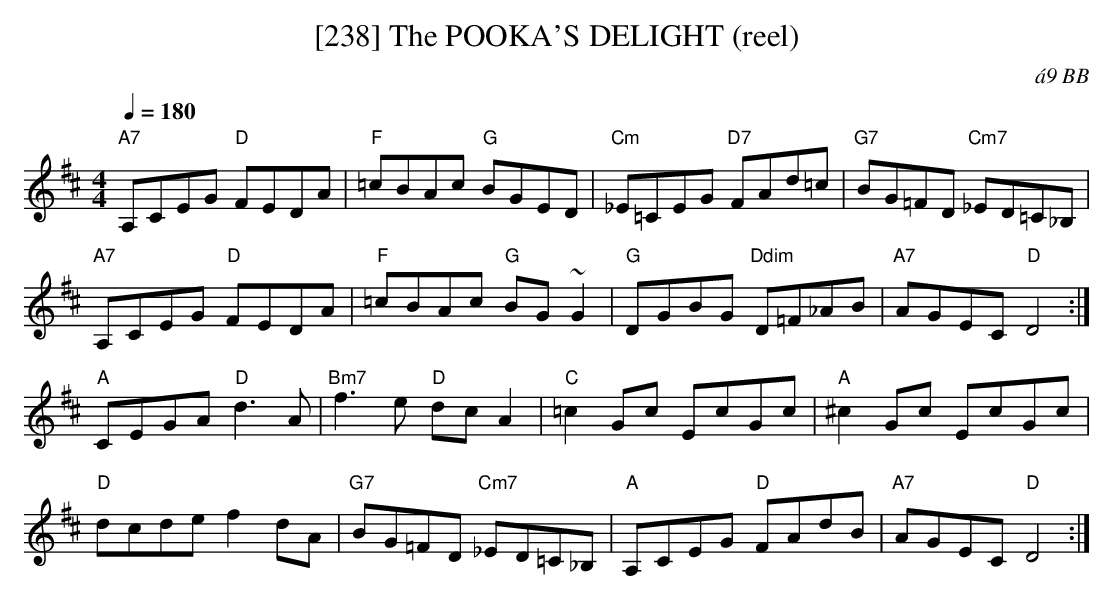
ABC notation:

X:1
T:[238] The POOKA'S DELIGHT (reel)
C:\'a9 BB
Q:1/4=180
M:4/4
L:1/8
K:D % mix
"A7"A,CEG "D"FEDA|"F"=cBAc "G"BGED|"Cm"_E=CEG "D7"FAd=c|"G7"BG=FD "Cm7"_ED=C_B,|
"A7"A,CEG "D"FEDA|"F"=cBAc "G"BG ~G2|"G"DGBG "Ddim"D=F_AB|"A7"AGEC "D"D4 :|
"A"CEGA "D"d3 A|"Bm7"f3 e "D"dc A2|"C"=c2 Gc EcGc|"A"^c2 Gc EcGc|
"D"dcde f2 dA|"G7"BG=FD "Cm7"_ED=C_B,|"A"A,CEG "D"FAdB|"A7"AGEC "D"D4 :|
